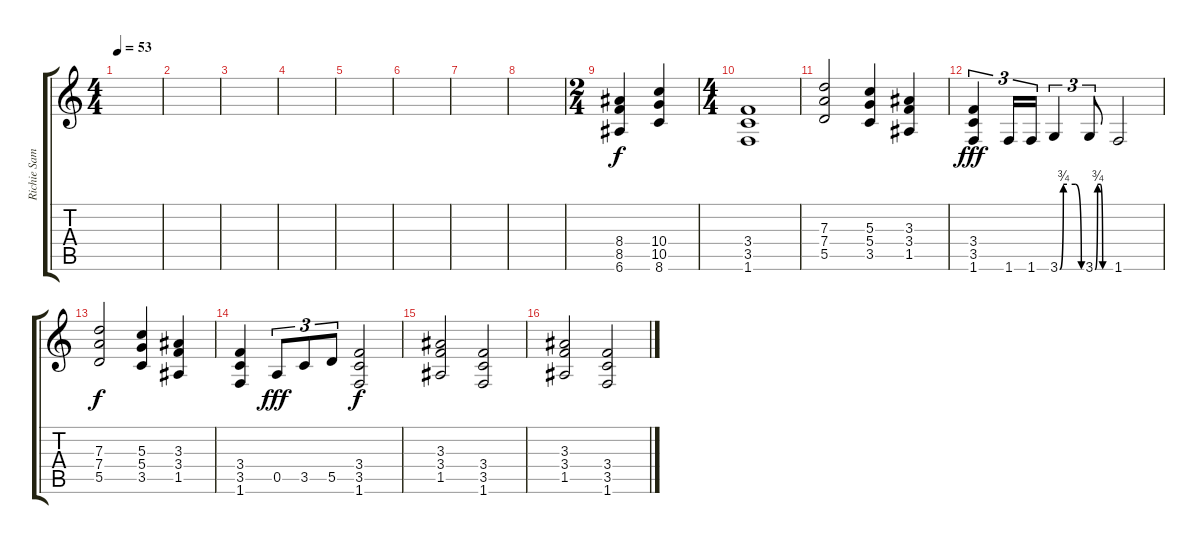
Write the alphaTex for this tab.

\track ("Richie Sambora (Lead Guitar Distortion)" "Richie Sam") {instrument distortionguitar}
\staff {score tabs}
\tuning (E4 B3 G3 D3 A2 E2) {hide}
\ts (4 4)
\tempo 53
\clef g2
\ks c
|
|
|
|
|
|
|
|
\ts (2 4)
(8.4 8.5 6.6).4 (10.4 10.5 8.6).4 |
\ts (4 4)
(3.4 3.5 1.6).1 |
(7.3 7.4 5.5).2 (5.3 5.4 3.5).4 (3.3 3.4 1.5).4 |
(3.4 3.5 1.6).4{tu (3 2) dy fff} 1.6.16{tu (3 2)} 1.6.16{tu (3 2)} 3.6{be (custom 0 0 10 3 20 3 43 3 60 0)}.4{tu (3 2)} 3.6{be (custom 0 0 10 3 20 3 30 0 60 0)}.8{tu (3 2)} 1.6.2 |
(7.3 7.4 5.5).2{dy f} (5.3 5.4 3.5).4 (3.3 3.4 1.5).4 |
(3.4 3.5 1.6).4 0.5.8{tu (3 2) dy fff} 3.5.8{tu (3 2)} 5.5.8{tu (3 2)} (3.4 3.5 1.6).2{dy f} |
(3.3 3.4 1.5).2 (3.4 3.5 1.6).2 |
(3.3 3.4 1.5).2 (3.4 3.5 1.6).2
